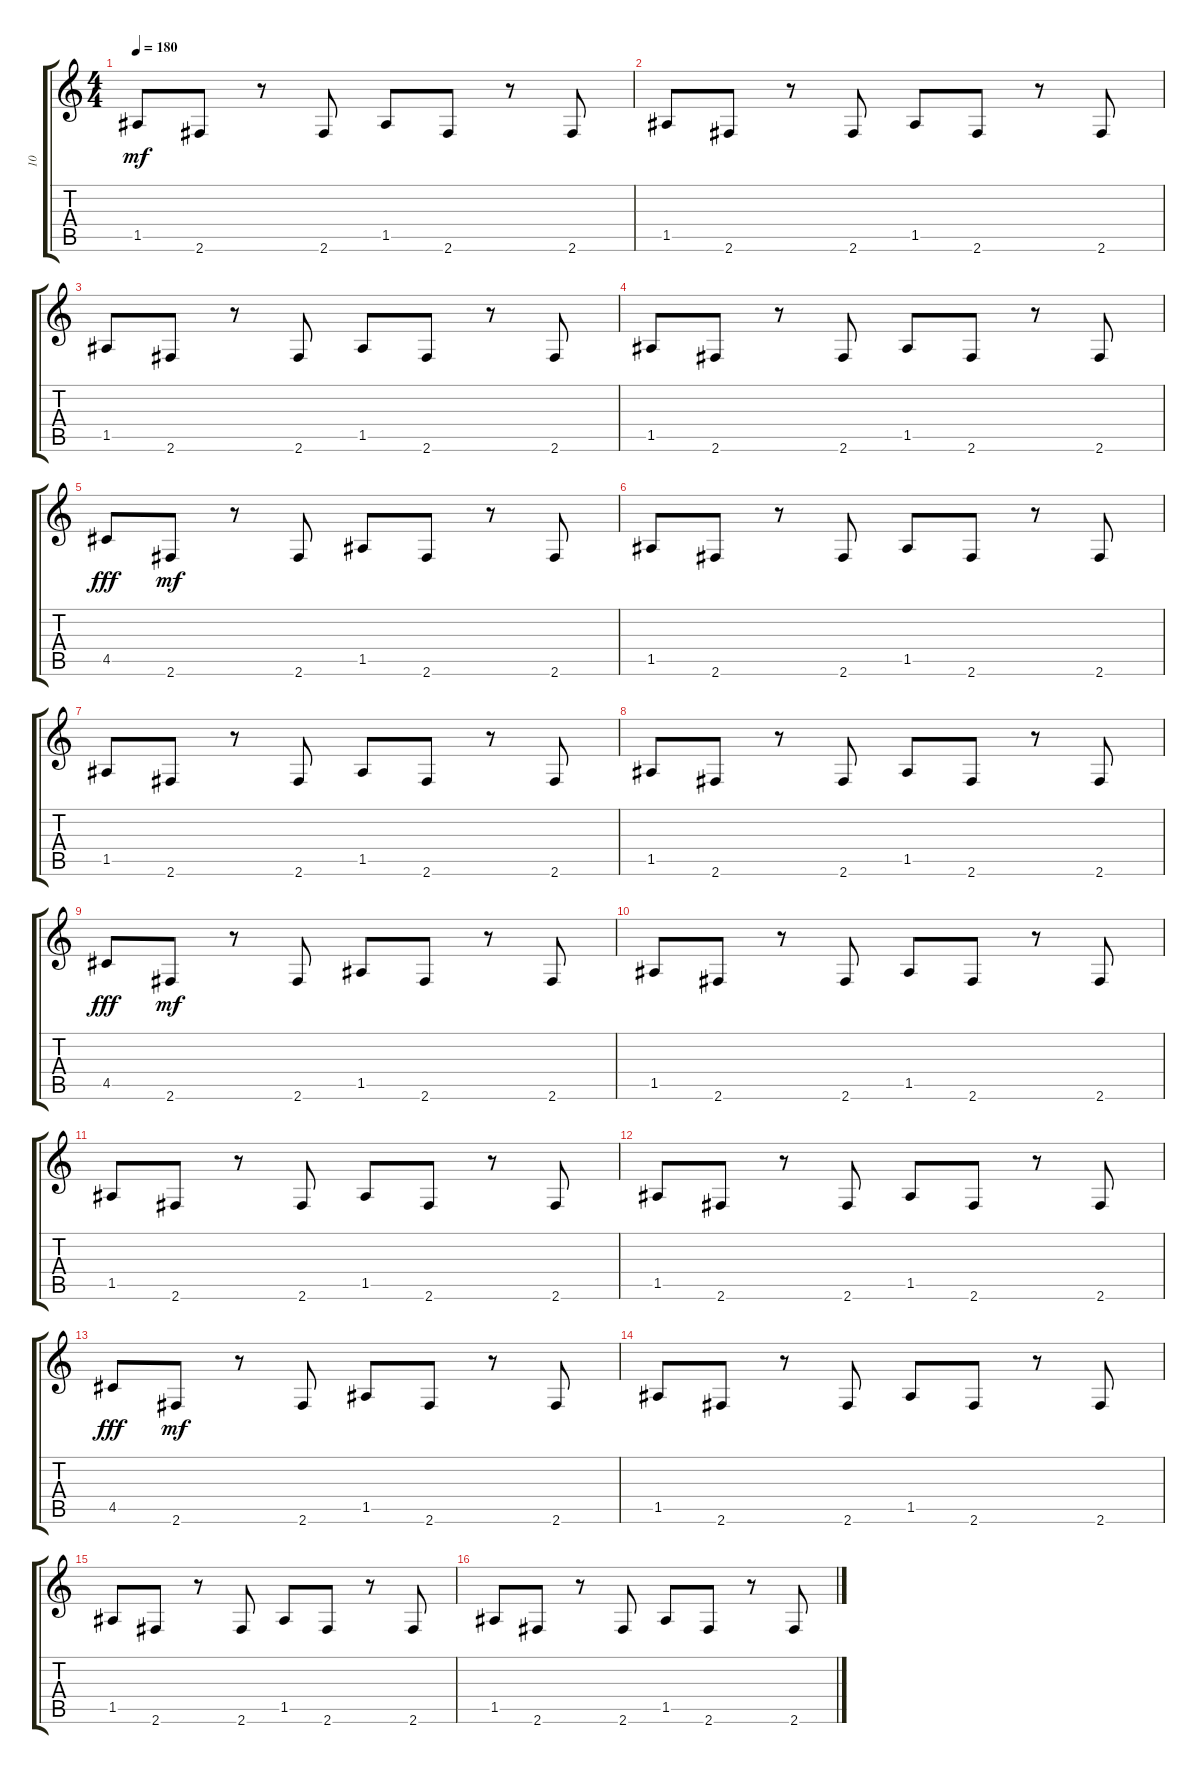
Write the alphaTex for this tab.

\track ("10" "10") {instrument acousticguitarsteel}
\staff {score tabs}
\tuning (E4 B3 G3 D3 A2 E2) {hide}
\ts (4 4)
\tempo 180
\clef g2
\ks c
1.5.8{dy mf} 2.6.8 r.8 2.6.8 1.5.8 2.6.8 r.8 2.6.8 |
1.5.8 2.6.8 r.8 2.6.8 1.5.8 2.6.8 r.8 2.6.8 |
1.5.8 2.6.8 r.8 2.6.8 1.5.8 2.6.8 r.8 2.6.8 |
1.5.8 2.6.8 r.8 2.6.8 1.5.8 2.6.8 r.8 2.6.8 |
4.5.8{dy fff} 2.6.8{dy mf} r.8 2.6.8 1.5.8 2.6.8 r.8 2.6.8 |
1.5.8 2.6.8 r.8 2.6.8 1.5.8 2.6.8 r.8 2.6.8 |
1.5.8 2.6.8 r.8 2.6.8 1.5.8 2.6.8 r.8 2.6.8 |
1.5.8 2.6.8 r.8 2.6.8 1.5.8 2.6.8 r.8 2.6.8 |
4.5.8{dy fff} 2.6.8{dy mf} r.8 2.6.8 1.5.8 2.6.8 r.8 2.6.8 |
1.5.8 2.6.8 r.8 2.6.8 1.5.8 2.6.8 r.8 2.6.8 |
1.5.8 2.6.8 r.8 2.6.8 1.5.8 2.6.8 r.8 2.6.8 |
1.5.8 2.6.8 r.8 2.6.8 1.5.8 2.6.8 r.8 2.6.8 |
4.5.8{dy fff} 2.6.8{dy mf} r.8 2.6.8 1.5.8 2.6.8 r.8 2.6.8 |
1.5.8 2.6.8 r.8 2.6.8 1.5.8 2.6.8 r.8 2.6.8 |
1.5.8 2.6.8 r.8 2.6.8 1.5.8 2.6.8 r.8 2.6.8 |
1.5.8 2.6.8 r.8 2.6.8 1.5.8 2.6.8 r.8 2.6.8
